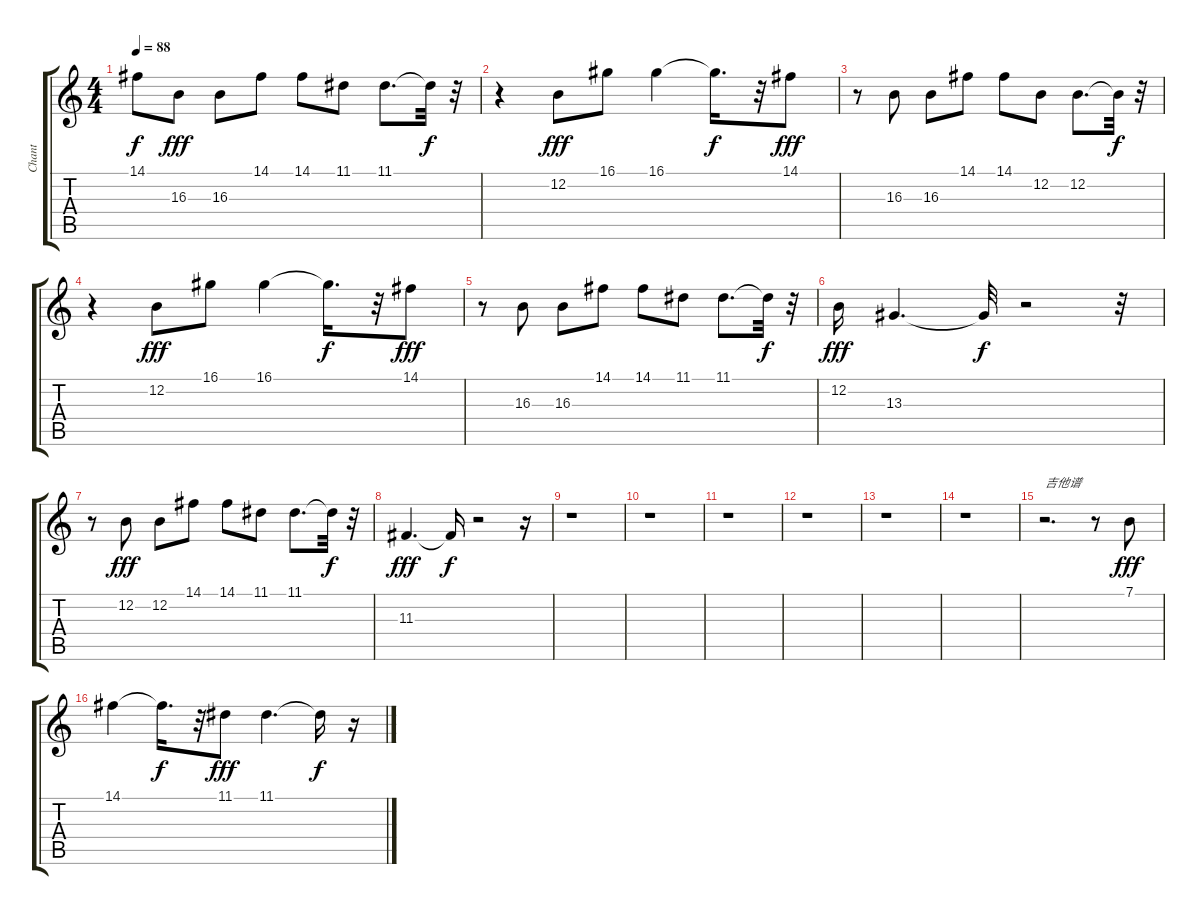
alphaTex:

\track ("Chant" "Chant") {instrument synthbrass1}
\staff {score tabs}
\tuning (E4 B3 G3 D3 A2 E2) {hide}
\ts (4 4)
\tempo 88
\clef g2
\ks c
14.1{t}.8{dy f} 16.3.8{dy fff} 16.3.8 14.1.8 14.1.8 11.1.8 11.1.8{d} 11.1{t}.32{dy f} r.32 |
r.4 12.2.8{dy fff} 16.1.8 16.1.4 16.1{t}.16{d dy f} r.32 14.1.8{dy fff} |
r.8 16.3.8 16.3.8 14.1.8 14.1.8 12.2.8 12.2.8{d} 12.2{t}.32{dy f} r.32 |
r.4 12.2.8{dy fff} 16.1.8 16.1.4 16.1{t}.16{d dy f} r.32 14.1.8{dy fff} |
r.8 16.3.8 16.3.8 14.1.8 14.1.8 11.1.8 11.1.8{d} 11.1{t}.32{dy f} r.32 |
12.2.16{dy fff} 13.3.4{d} 13.3{t}.32{dy f} r.2 r.32 |
r.8 12.2.8{dy fff} 12.2.8 14.1.8 14.1.8 11.1.8 11.1.8{d} 11.1{t}.32{dy f} r.32 |
11.3.4{d dy fff} 11.3{t}.16{dy f} r.2 r.16 |
r.1 |
r.1 |
r.1 |
r.1 |
r.1 |
r.1 |
r.2{d txt "吉他谱"} r.8 7.1.8{dy fff} |
14.1.4 14.1{t}.16{d dy f} r.32 11.1.8{dy fff} 11.1.4{d} 11.1{t}.16{dy f} r.16
